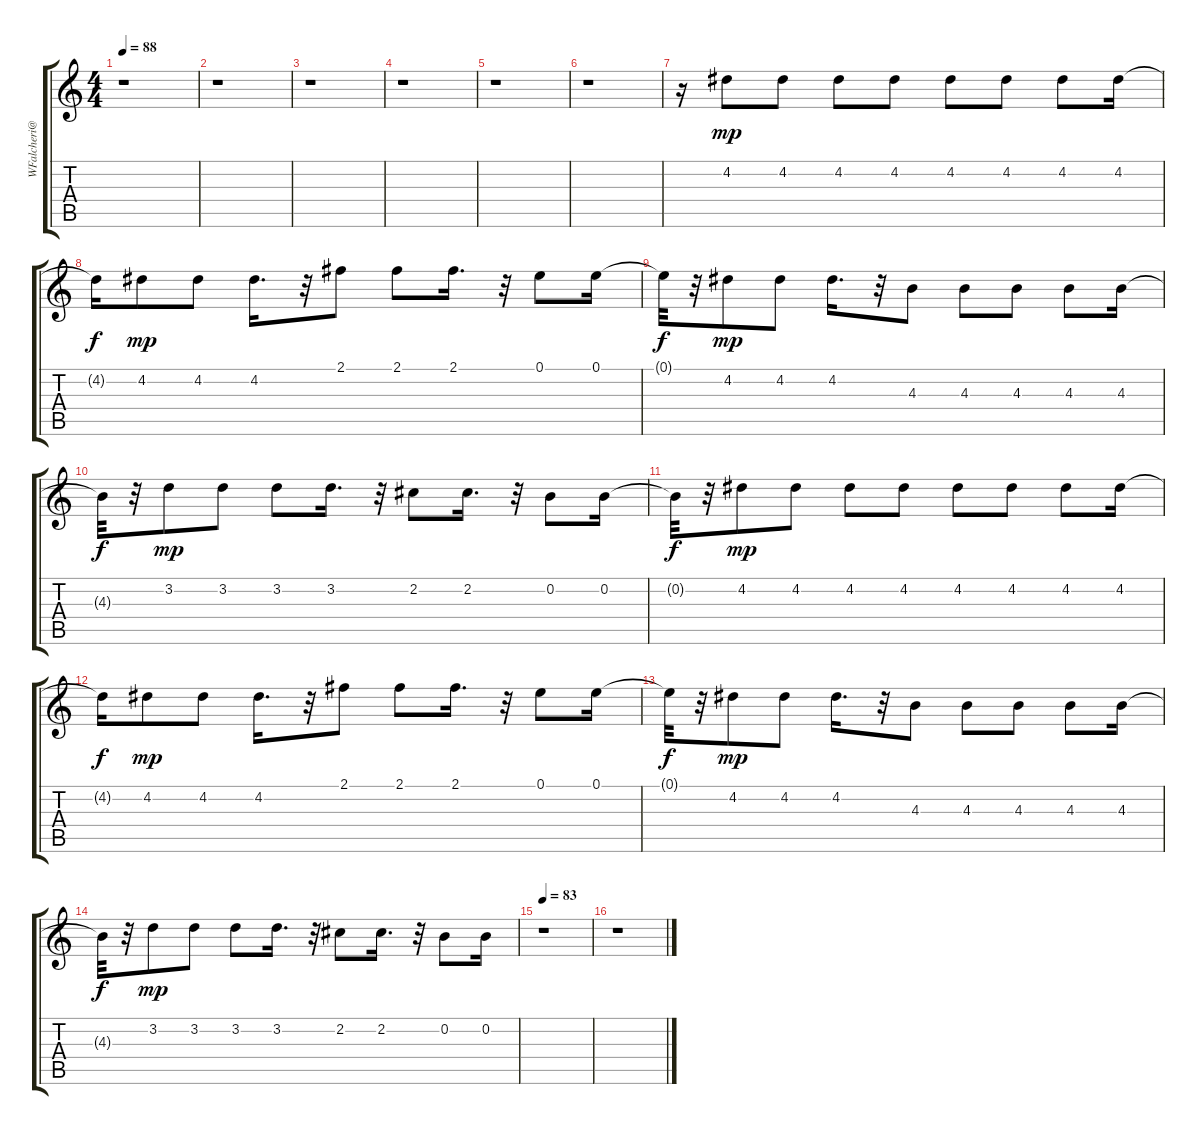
\track ("WFalcheri@aol.com" "WFalcheri@") {instrument overdrivenguitar}
\staff {score tabs}
\tuning (E4 B3 G3 D3 A2 E2) {hide}
\ts (4 4)
\tempo 88
\clef g2
\ks c
r.1{dy mp} |
r.1 |
r.1 |
r.1 |
r.1 |
r.1 |
r.16 4.2.8{volume 12 balance 6 instrument acousticguitarsteel} 4.2.8 4.2.8 4.2.8 4.2.8 4.2.8 4.2.8 4.2.16 |
4.2{t}.16{dy f} 4.2.8{dy mp} 4.2.8 4.2.16{d} r.32 2.1.8 2.1.8 2.1.16{d} r.32 0.1.8 0.1.16 |
0.1{t}.32{dy f} r.32 4.2.8{dy mp} 4.2.8 4.2.16{d} r.32 4.3.8 4.3.8 4.3.8 4.3.8 4.3.16 |
4.3{t}.32{dy f} r.32 3.2.8{dy mp} 3.2.8 3.2.8 3.2.16{d} r.32 2.2.8 2.2.16{d} r.32 0.2.8 0.2.16 |
0.2{t}.32{dy f} r.32 4.2.8{dy mp} 4.2.8 4.2.8 4.2.8 4.2.8 4.2.8 4.2.8 4.2.16 |
4.2{t}.16{dy f} 4.2.8{dy mp} 4.2.8 4.2.16{d} r.32 2.1.8 2.1.8 2.1.16{d} r.32 0.1.8 0.1.16 |
0.1{t}.32{dy f} r.32 4.2.8{dy mp} 4.2.8 4.2.16{d} r.32 4.3.8 4.3.8 4.3.8 4.3.8 4.3.16 |
4.3{t}.32{dy f} r.32 3.2.8{dy mp} 3.2.8 3.2.8 3.2.16{d} r.32 2.2.8 2.2.16{d} r.32 0.2.8 0.2.16 |
\tempo 83
r.1 |
r.1
